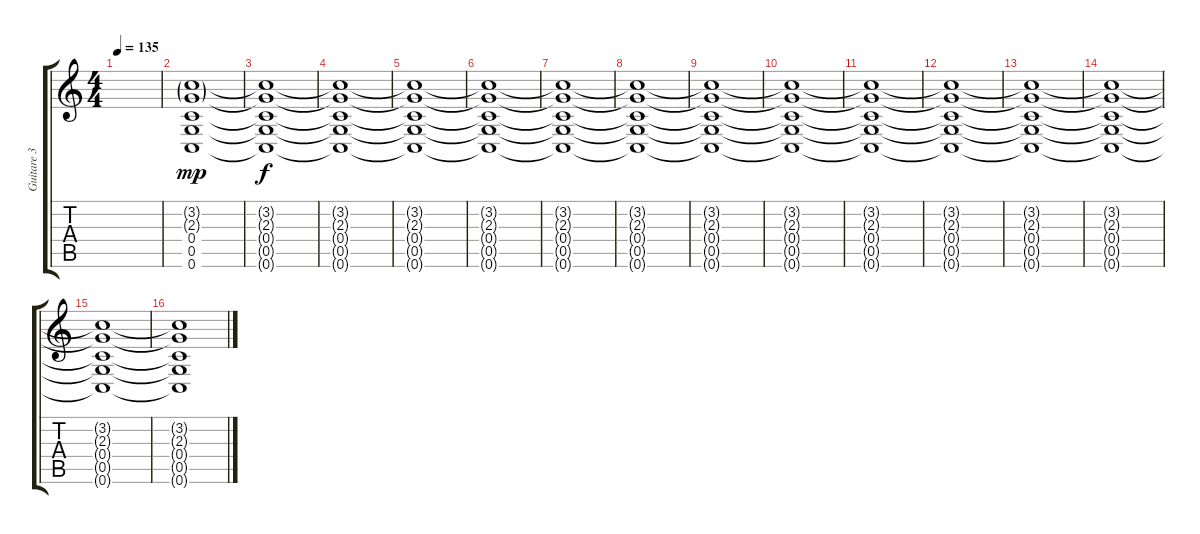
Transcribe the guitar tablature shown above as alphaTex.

\track ("Guitare 3" "Guitare 3") {instrument distortionguitar}
\staff {score tabs}
\tuning (D4 A3 F3 C3 G2 C2) {hide}
\ts (4 4)
\tempo 135
\clef g2
\ks c
|
(3.2{g} 2.3{g} 0.4 0.5 0.6).1{dy mp} |
(3.2{t} 2.3{t} 0.4{t} 0.5{t} 0.6{t}).1{dy f} |
(3.2{t} 2.3{t} 0.4{t} 0.5{t} 0.6{t}).1 |
(3.2{t} 2.3{t} 0.4{t} 0.5{t} 0.6{t}).1 |
(3.2{t} 2.3{t} 0.4{t} 0.5{t} 0.6{t}).1 |
(3.2{t} 2.3{t} 0.4{t} 0.5{t} 0.6{t}).1 |
(3.2{t} 2.3{t} 0.4{t} 0.5{t} 0.6{t}).1 |
(3.2{t} 2.3{t} 0.4{t} 0.5{t} 0.6{t}).1 |
(3.2{t} 2.3{t} 0.4{t} 0.5{t} 0.6{t}).1 |
(3.2{t} 2.3{t} 0.4{t} 0.5{t} 0.6{t}).1 |
(3.2{t} 2.3{t} 0.4{t} 0.5{t} 0.6{t}).1 |
(3.2{t} 2.3{t} 0.4{t} 0.5{t} 0.6{t}).1 |
(3.2{t} 2.3{t} 0.4{t} 0.5{t} 0.6{t}).1 |
(3.2{t} 2.3{t} 0.4{t} 0.5{t} 0.6{t}).1 |
(3.2{t} 2.3{t} 0.4{t} 0.5{t} 0.6{t}).1
